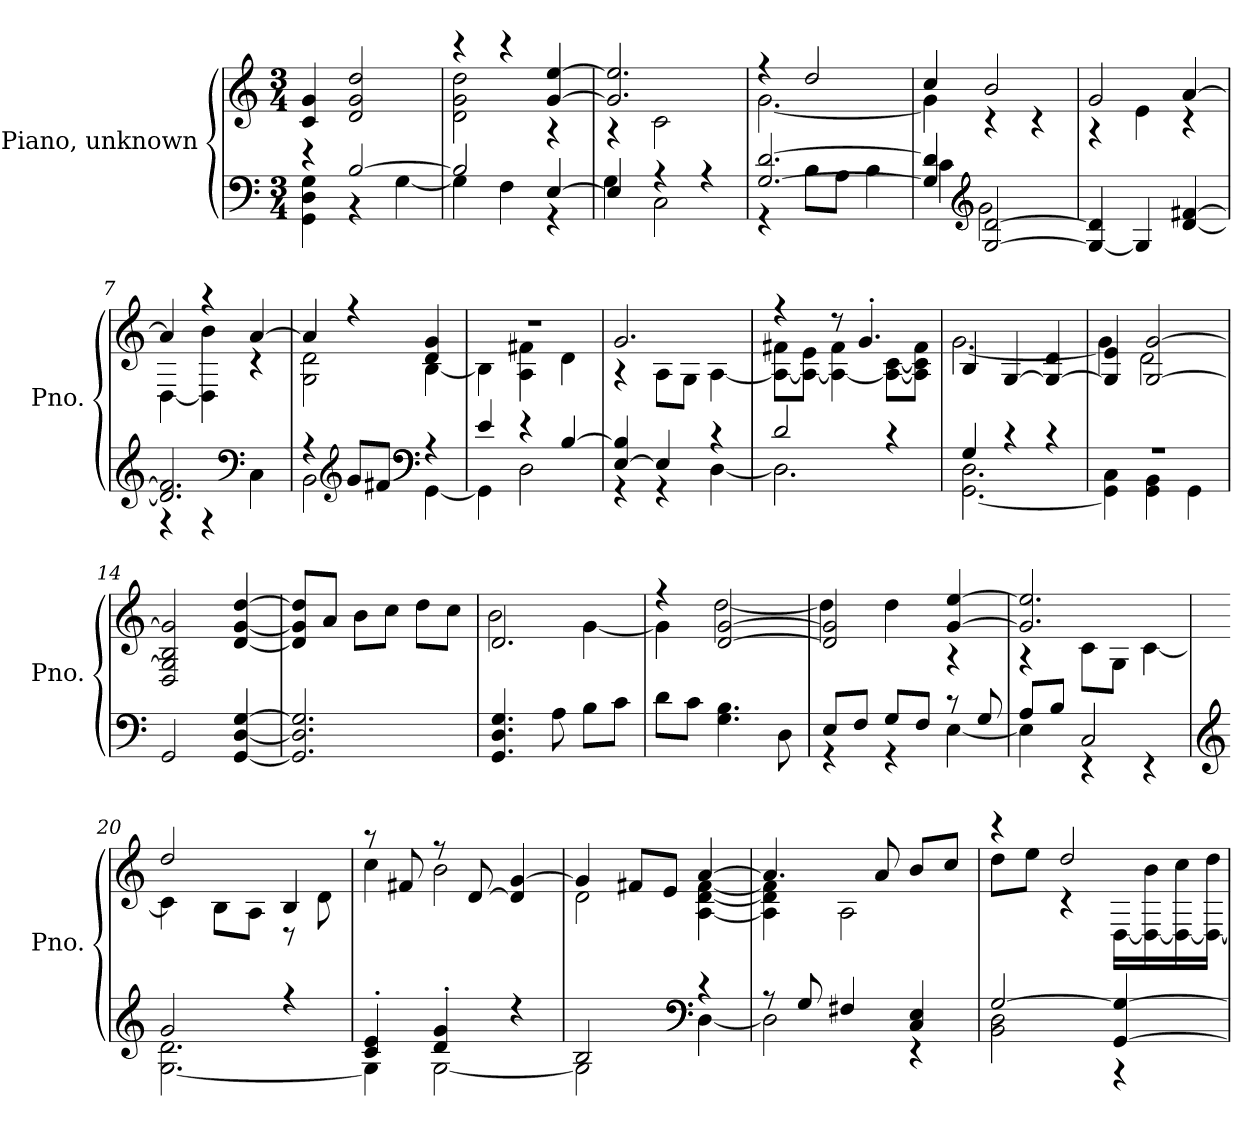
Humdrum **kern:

**kern	**kern
*part1	*part1
*staff2	*staff1
*I"Piano, unknown	*
*I'Pno.	*
*clefF4	*clefG2
*k[]	*k[]
*M3/4	*M3/4
*MM117	*MM117
=1	=1
*^	*
4r	4GG\ 4D\ 4G\	4c/ 4g/
[2B/	4r	2d/ 2g/ 2dd/
.	[4G\	.
=2	=2	=2
*	*	*^
2B/]	4G\]	4r	2d\ 2g\ 2dd\
.	4F\	4r	.
[4E/	4r	[4g/ [4ee/	4r
=3	=3	=3	=3
4E/]	4G\	2.g/] 2.ee/]	4r
4r	2C\	.	2c\
4r	.	.	.
=4	=4	=4	=4
[2.G/ [2.d/	4r	4r	[2.g\
.	8B\L	2dd/	.
.	8A\J	.	.
.	4B\	.	.
=5	=5	=5	=5
4G/] 4d/]	4c\	4cc/	4g\]
*clefG2	*	*	*
[2G/ [2d/	2g\	2b/	4r
.	.	.	4r
*v	*v	*	*
=6	=6	=6
4G/_ 4d/]	2g/	4r
4G/]	.	4e\
[4d/ [4f#X/	[4a/	4r
=7	=7	=7
*^	*	*
2.d/] 2.f#/]	4r	4a/]	[4D\
.	4r	4r	4D\] 4b\
*clefF4	*	*	*
.	4C\	[4a/	4r
!!LO:LB:g=z	!!
=8	=8	=8	=8
4r	2BB\	4a/]	2G\ 2d\
*clefG2	*	*	*
8g/L	.	4r	.
8f#X/J	.	.	.
*clefF4	*	*	*
4r	[4GG\	4d/ 4g/	[4B\
=9	=9	=9	=9
4e/	4GG\]	2.r	4B\]
4r	2D\	.	4A\ 4f#X\
[4B/	.	.	4d\
=10	=10	=10	=10
[4E/ 4B/]	4r	2.g/	4r
4E/]	4r	.	8A\L
.	.	.	8G\J
4r	[4D\	.	[4A\
=11	=11	=11	=11
2d/	2.D\]	4r	8A\_ 8f#X\L
.	.	.	8A\_ 8e\J
.	.	8r	4A\_ 4f#\
.	.	4.g'/	.
4r	.	.	8A\_ [8c\L
.	.	.	8A\] 8c\] 8f#\J
=12	=12	=12	=12
4G/	[2.GG\ 2.D\	4B/	[2.g\
4r	.	[4G/	.
4r	.	4G/_ 4d/	.
=13	=13	=13	=13
2.r	4GG\] 4C\	4G/] 4e/	4g\]
.	4GG\ 4BB\	[2G/ [2g/	2d\
.	4GG\	.	.
*v	*v	*	*
*	*v	*v
=14	=14
2GG/	2D/ 2G/] 2B/ 2g/]
[4GG/ [4D/ [4G/	[4d/ [4g/ [4dd/
!!LO:LB:g=z
=15	=15
2.GG/] 2.D/] 2.G/]	8d/] 8g/] 8dd/]L
.	8a/J
.	8b\L
.	8cc\J
.	8dd\L
.	8cc\J
=16	=16
*	*^
4.GG/ 4.D/ 4.G/	2.d/	2b\
8A\	.	.
8B\L	.	[4g\
8c\J	.	.
=17	=17	=17
8d\L	4r	4g\]
8c\J	.	.
4.G\ 4.B\	[2d/ [2g/	[2dd\
8D\	.	.
=18	=18	=18
*^	*	*
8E/L	4r	2d/] 2g/]	4dd\]
8F/J	.	.	.
8G/L	4r	.	4dd\
8F/J	.	.	.
8r	[4E\	[4g/ [4ee/	4r
8G/	.	.	.
=19	=19	=19	=19
8A/L	4E\]	2.g/] 2.ee/]	4r
8B/J	.	.	.
2C/	4r	.	8c\L
.	.	.	8G\J
.	4r	.	[4c\
=20	=20	=20	=20
*clefG2	*	*	*
2g/	[2.G\ 2.d\	2dd/	4c\]
.	.	.	8B\L
.	.	.	8A\J
4r	.	4B/	8r
.	.	.	8d\
!!LO:LB:g=z	!!
=21	=21	=21	=21
4c/' 4e/'	4G\]	8r	4cc\
.	.	8f#X/	.
4d/' 4g/'	[2G\	8r	2b\
.	.	[8d/	.
4r	.	4d/] [4g/	.
=22	=22	=22	=22
2B/	2G\]	4g/]	2d\
.	.	8f#X/L	.
.	.	8e/J	.
*clefF4	*	*	*
4r	[4D\	[4a/	[4A\ [4d\ [4f#\
=23	=23	=23	=23
8r	2D\]	4.a/]	4A\] 4d\] 4f#\]
8G/	.	.	.
4F#X/	.	.	2A\
.	.	8a/	.
4C/ 4E/	4r	8b/L	.
.	.	8cc/J	.
=24	=24	=24	=24
[2G/	2BB\ 2D\	4r	8dd\L
.	.	.	8ee\J
.	.	2dd/	4r
[4GG/ 4G/_	4r	.	[16D\LL
.	.	.	16D\_ 16b\
.	.	.	16D\_ 16cc\
.	.	.	16D\_ 16dd\JJ
*v	*v	*	*
*	*v	*v
=	=
*-	*-
